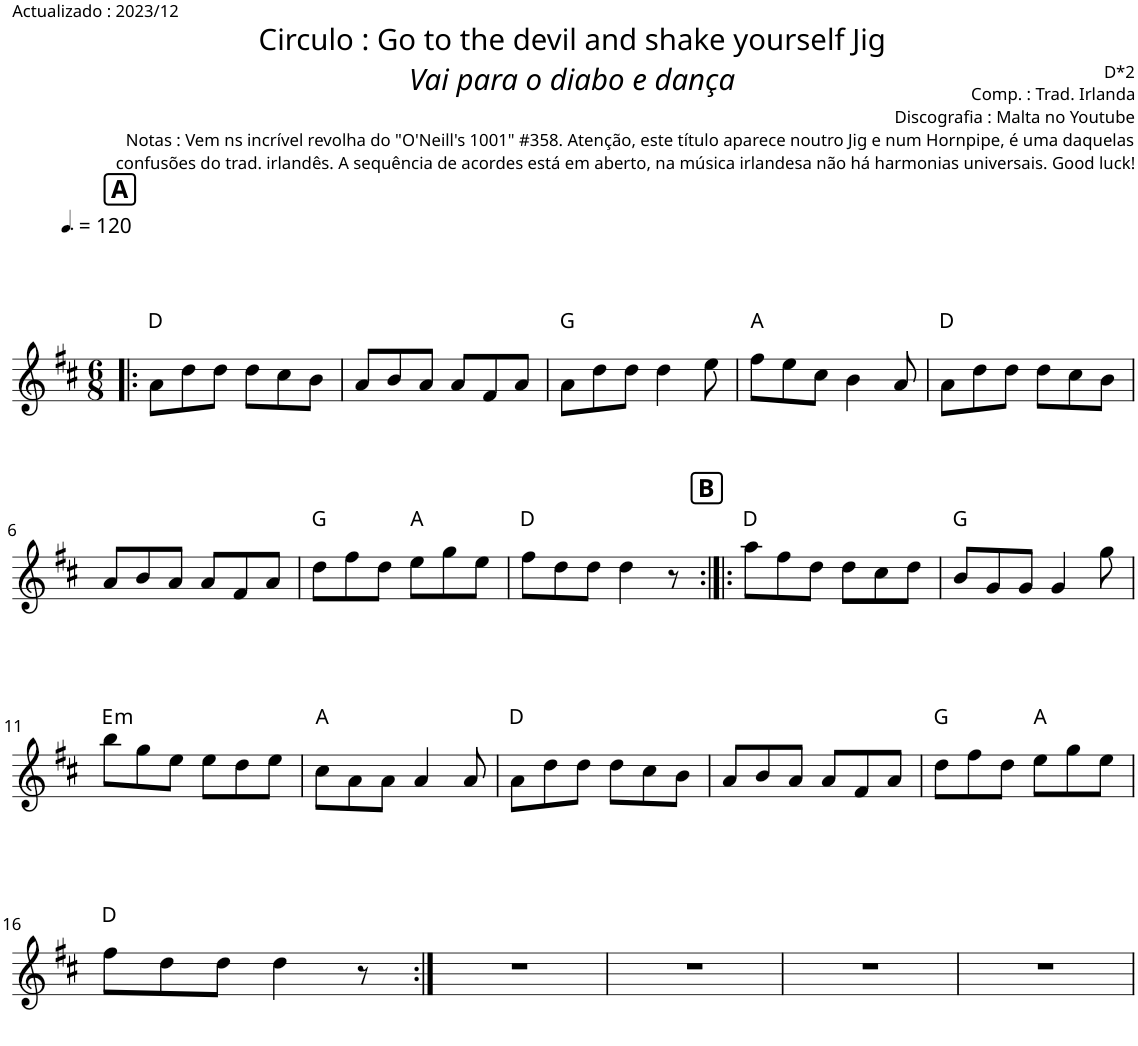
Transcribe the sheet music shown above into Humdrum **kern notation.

**kern	**harte
*part1	*part1
*staff1	*
*I"Piano	*
*I'Pno.	*
*clefG2	*
*k[f#c#]	*
*M6/8	*
*MM180	*
!!LO:REH:place=s1:a:B:cj:fs=12:t=A
=1!|:	=1!|:
8a\L	D:maj
8dd\	.
8dd\J	.
8dd\L	.
8cc#\	.
8b\J	.
=2	=2
8a/L	.
8b/	.
8a/J	.
8a/L	.
8f#/	.
8a/J	.
=3	=3
8a\L	G:maj
8dd\	.
8dd\J	.
4dd\	.
8ee\	.
=4	=4
8ff#\L	A:maj
8ee\	.
8cc#\J	.
4b\	.
8a/	.
=5	=5
8a\L	D:maj
8dd\	.
8dd\J	.
8dd\L	.
8cc#\	.
8b\J	.
!!LO:LB:g=z
=6	=6
8a/L	.
8b/	.
8a/J	.
8a/L	.
8f#/	.
8a/J	.
=7	=7
8dd\L	G:maj
8ff#\	.
8dd\J	.
8ee\L	A:maj
8gg\	.
8ee\J	.
=8	=8
8ff#\L	D:maj
8dd\	.
8dd\J	.
4dd\	.
8r	.
!!LO:REH:place=s1:a:B:cj:fs=12:t=B
=9:|!|:	=9:|!|:
8aa\L	D:maj
8ff#\	.
8dd\J	.
8dd\L	.
8cc#\	.
8dd\J	.
=10	=10
8b/L	G:maj
8g/	.
8g/J	.
4g/	.
8gg\	.
!!LO:LB:g=z
=11	=11
!	!LO:H:kt=m
8bb\L	E:min
8gg\	.
8ee\J	.
8ee\L	.
8dd\	.
8ee\J	.
=12	=12
8cc#\L	A:maj
8a\	.
8a\J	.
4a/	.
8a/	.
=13	=13
8a\L	D:maj
8dd\	.
8dd\J	.
8dd\L	.
8cc#\	.
8b\J	.
=14	=14
8a/L	.
8b/	.
8a/J	.
8a/L	.
8f#/	.
8a/J	.
=15	=15
8dd\L	G:maj
8ff#\	.
8dd\J	.
8ee\L	A:maj
8gg\	.
8ee\J	.
!!LO:LB:g=z
=16	=16
8ff#\L	D:maj
8dd\	.
8dd\J	.
4dd\	.
8r	.
=17:|!	=17:|!
2.r	.
=18	=18
2.r	.
=19	=19
2.r	.
=20	=20
2.r	.
=	=
*-	*-
